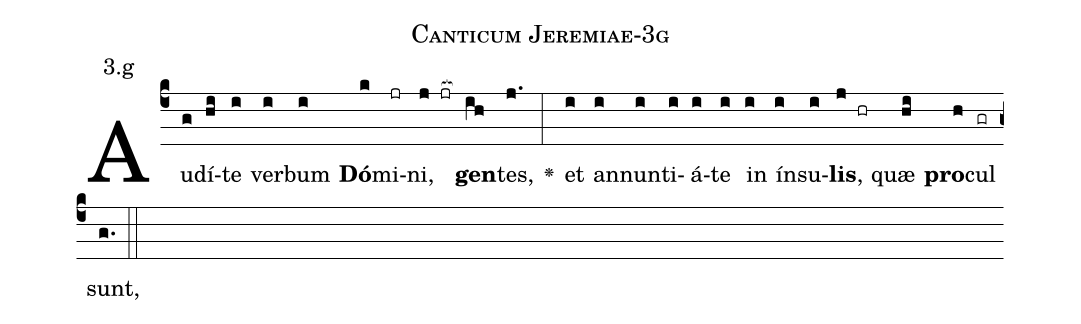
name: Canticum Jeremiae-3g;
annotation: 3.g;
%%
(c4)Au(g)dí(hi)te(i) ver(i)bum(i) <b>Dó</b>(k)mi(jr)ni,(j jr[ocb:1{]) <b>gen</b>(ih[ocb:0}])tes,(j.) <v>\greheightstar</v>(:) et(i) an(i)nun(i)ti(i)á(i)te(i) in(i) ín(i)su(i)<b>lis</b>,(j hr) quæ(hi) <b>pro</b>(h)cul(gr) sunt,(g.) (::)


%E(i) u(i) o(j) u(hi) a(h) e.(g.) (::)
